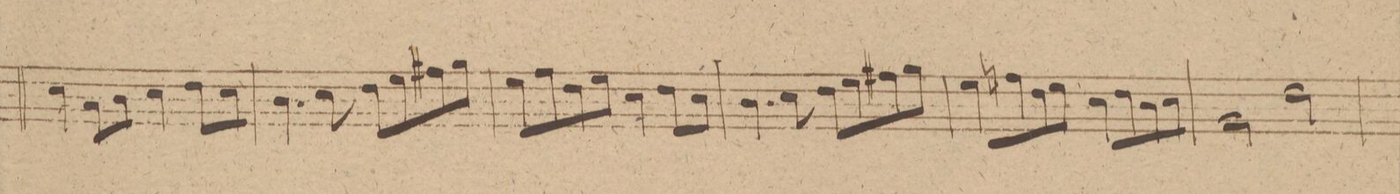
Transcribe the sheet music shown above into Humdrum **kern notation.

**kern	**dynam
*I"Fagotto 2do	*
*clefF4	*
*k[f#c#g#d#]	*
*met(c)	*
*M4/4	*
4E\	.
8C#/L	.
8D#\J	.
4E\	.
8F#\L	.
8E\J	.
=224	=224
4.D#\	.
8E\	.
8F#\L	.
8G#\	.
8A#X\	.
8B\J	.
=225	=225
8G#\L	.
8A\	.
8F#\	.
8G#\J	.
4E\	.
8F#\L	.
8E\J	.
=226	=226
4.D#\	.
8E\	.
8F#\L	.
8G#\	.
8A#X\	.
8B\J	.
=227	=227
8G#\L	.
8An\	.
8F#\	.
8G#\J	.
8E\L	.
8F#\	.
8D#\	.
8E\J	.
=228	=228
2BB\	.
2F#\	.
=229	=229
*-	*-
